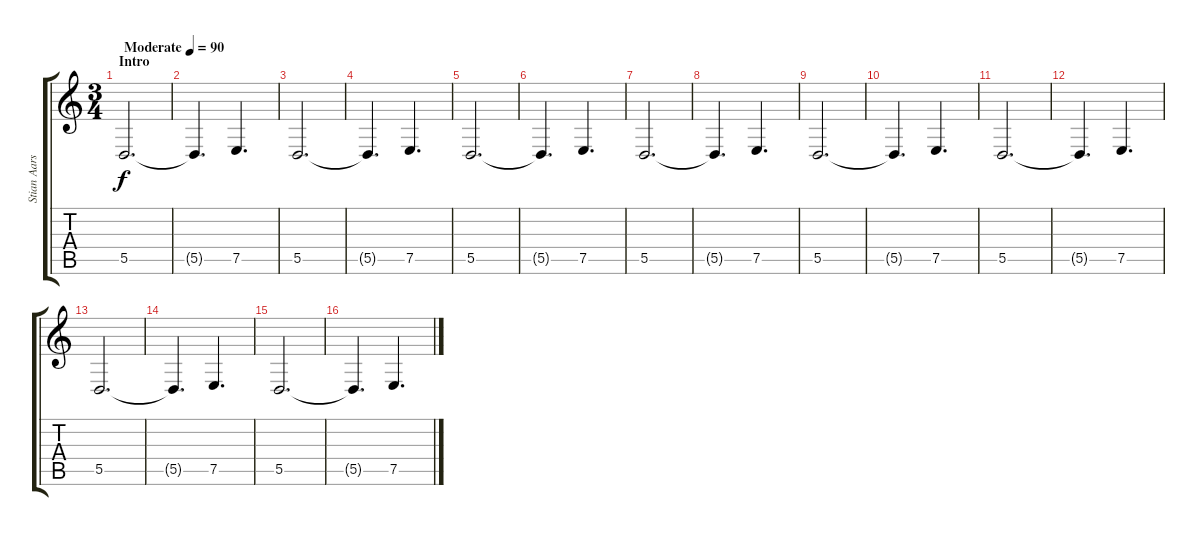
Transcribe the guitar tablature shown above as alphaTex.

\track ("Stian Aarstad" "Stian Aars") {instrument stringensemble1}
\staff {score tabs}
\tuning (E4 B3 G3 D3 A2 E2) {hide}
\ts (3 4)
\section ("" "Intro")
\tempo (90 "Moderate")
\clef g2
\ks c
5.5.2{d dy f instrument stringensemble1} |
5.5{t}.4{d} 7.5.4{d} |
5.5.2{d} |
5.5{t}.4{d} 7.5.4{d} |
5.5.2{d} |
5.5{t}.4{d} 7.5.4{d} |
5.5.2{d} |
5.5{t}.4{d} 7.5.4{d} |
5.5.2{d} |
5.5{t}.4{d} 7.5.4{d} |
5.5.2{d} |
5.5{t}.4{d} 7.5.4{d} |
5.5.2{d} |
5.5{t}.4{d} 7.5.4{d} |
5.5.2{d} |
5.5{t}.4{d} 7.5.4{d}
